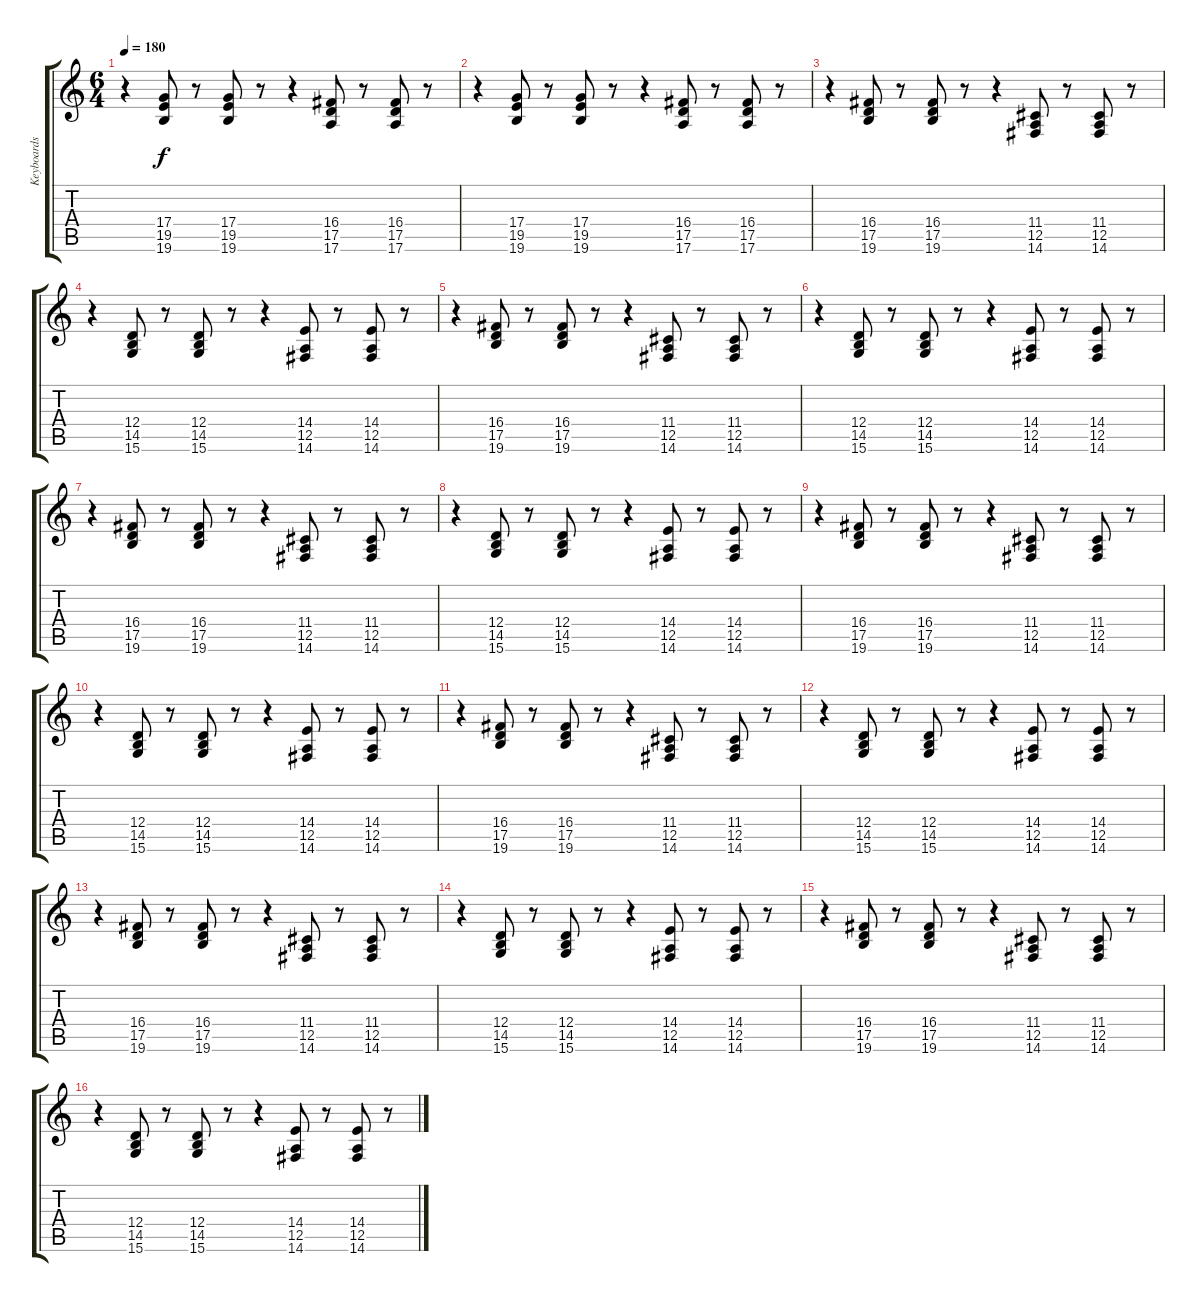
\track ("Keyboards 2 Left" "Keyboards ") {instrument electricpiano1}
\staff {score tabs}
\tuning (E4 B3 G3 D3 A2 E2) {hide}
\ts (6 4)
\tempo 180
\clef g2
\ks c
r.4{dy f} (17.4 19.5 19.6).8 r.8 (17.4 19.5 19.6).8 r.8 r.4 (16.4 17.5 17.6).8 r.8 (16.4 17.5 17.6).8 r.8 |
r.4 (17.4 19.5 19.6).8 r.8 (17.4 19.5 19.6).8 r.8 r.4 (16.4 17.5 17.6).8 r.8 (16.4 17.5 17.6).8 r.8 |
r.4 (16.4 17.5 19.6).8 r.8 (16.4 17.5 19.6).8 r.8 r.4 (11.4 12.5 14.6).8 r.8 (11.4 12.5 14.6).8 r.8 |
r.4 (12.4 14.5 15.6).8 r.8 (12.4 14.5 15.6).8 r.8 r.4 (14.4 12.5 14.6).8 r.8 (14.4 12.5 14.6).8 r.8 |
r.4 (16.4 17.5 19.6).8 r.8 (16.4 17.5 19.6).8 r.8 r.4 (11.4 12.5 14.6).8 r.8 (11.4 12.5 14.6).8 r.8 |
r.4 (12.4 14.5 15.6).8 r.8 (12.4 14.5 15.6).8 r.8 r.4 (14.4 12.5 14.6).8 r.8 (14.4 12.5 14.6).8 r.8 |
r.4 (16.4 17.5 19.6).8 r.8 (16.4 17.5 19.6).8 r.8 r.4 (11.4 12.5 14.6).8 r.8 (11.4 12.5 14.6).8 r.8 |
r.4 (12.4 14.5 15.6).8 r.8 (12.4 14.5 15.6).8 r.8 r.4 (14.4 12.5 14.6).8 r.8 (14.4 12.5 14.6).8 r.8 |
r.4 (16.4 17.5 19.6).8 r.8 (16.4 17.5 19.6).8 r.8 r.4 (11.4 12.5 14.6).8 r.8 (11.4 12.5 14.6).8 r.8 |
r.4 (12.4 14.5 15.6).8 r.8 (12.4 14.5 15.6).8 r.8 r.4 (14.4 12.5 14.6).8 r.8 (14.4 12.5 14.6).8 r.8 |
r.4 (16.4 17.5 19.6).8 r.8 (16.4 17.5 19.6).8 r.8 r.4 (11.4 12.5 14.6).8 r.8 (11.4 12.5 14.6).8 r.8 |
r.4 (12.4 14.5 15.6).8 r.8 (12.4 14.5 15.6).8 r.8 r.4 (14.4 12.5 14.6).8 r.8 (14.4 12.5 14.6).8 r.8 |
r.4 (16.4 17.5 19.6).8 r.8 (16.4 17.5 19.6).8 r.8 r.4 (11.4 12.5 14.6).8 r.8 (11.4 12.5 14.6).8 r.8 |
r.4 (12.4 14.5 15.6).8 r.8 (12.4 14.5 15.6).8 r.8 r.4 (14.4 12.5 14.6).8 r.8 (14.4 12.5 14.6).8 r.8 |
r.4 (16.4 17.5 19.6).8 r.8 (16.4 17.5 19.6).8 r.8 r.4 (11.4 12.5 14.6).8 r.8 (11.4 12.5 14.6).8 r.8 |
r.4 (12.4 14.5 15.6).8 r.8 (12.4 14.5 15.6).8 r.8 r.4 (14.4 12.5 14.6).8 r.8 (14.4 12.5 14.6).8 r.8
